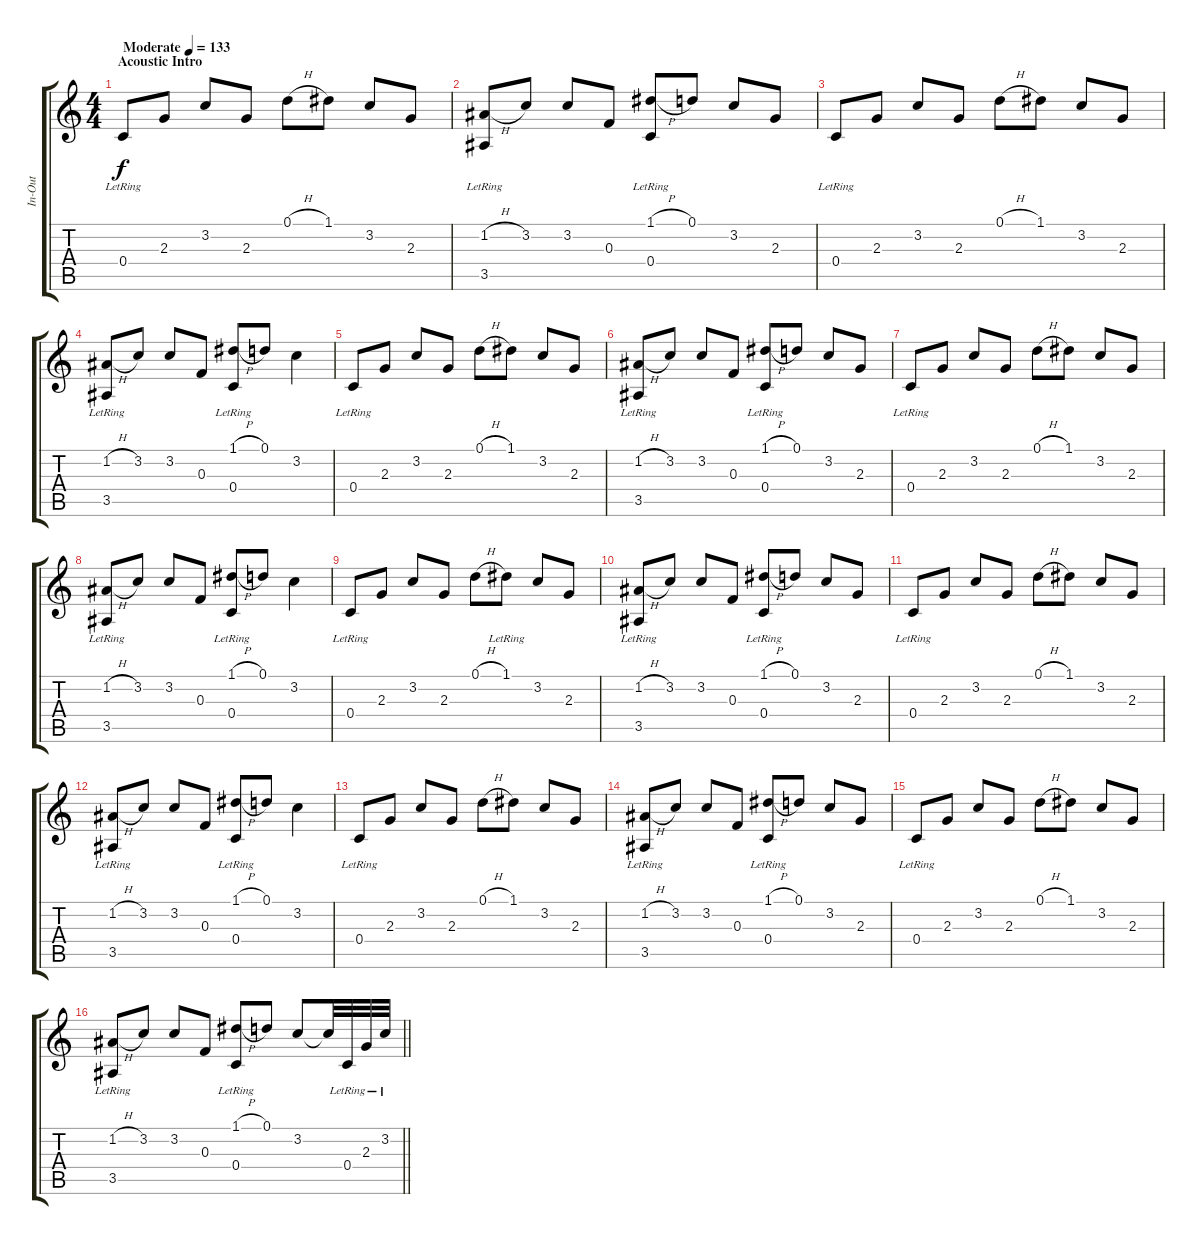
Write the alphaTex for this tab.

\track ("In-Out" "In-Out") {instrument acousticguitarsteel}
\staff {score tabs}
\tuning (D4 A3 F3 C3 G2 D2) {hide}
\ts (4 4)
\section ("" "Acoustic Intro")
\tempo (133 "Moderate")
\clef g2
\ks c
0.4{lr}.8{dy f instrument acousticguitarsteel} 2.3.8 3.2.8 2.3.8 0.1{h}.8 1.1.8 3.2.8 2.3.8 |
(1.2{h} 3.5{lr}).8 3.2.8 3.2.8 0.3.8 (1.1{h} 0.4{lr}).8 0.1.8 3.2.8 2.3.8 |
0.4{lr}.8 2.3.8 3.2.8 2.3.8 0.1{h}.8 1.1.8 3.2.8 2.3.8 |
(1.2{h} 3.5{lr}).8 3.2.8 3.2.8 0.3.8 (1.1{h} 0.4{lr}).8 0.1.8 3.2.4 |
0.4{lr}.8 2.3.8 3.2.8 2.3.8 0.1{h}.8 1.1.8 3.2.8 2.3.8 |
(1.2{h} 3.5{lr}).8 3.2.8 3.2.8 0.3.8 (1.1{h} 0.4{lr}).8 0.1.8 3.2.8 2.3.8 |
0.4{lr}.8 2.3.8 3.2.8 2.3.8 0.1{h}.8 1.1.8 3.2.8 2.3.8 |
(1.2{h} 3.5{lr}).8 3.2.8 3.2.8 0.3.8 (1.1{h} 0.4{lr}).8 0.1.8 3.2.4 |
0.4{lr}.8 2.3.8 3.2.8 2.3.8 0.1{h}.8 1.1{lr}.8 3.2.8 2.3.8 |
(1.2{h} 3.5{lr}).8 3.2.8 3.2.8 0.3.8 (1.1{h} 0.4{lr}).8 0.1.8 3.2.8 2.3.8 |
0.4{lr}.8 2.3.8 3.2.8 2.3.8 0.1{h}.8 1.1.8 3.2.8 2.3.8 |
(1.2{h} 3.5{lr}).8 3.2.8 3.2.8 0.3.8 (1.1{h} 0.4{lr}).8 0.1.8 3.2.4 |
0.4{lr}.8 2.3.8 3.2.8 2.3.8 0.1{h}.8 1.1.8 3.2.8 2.3.8 |
(1.2{h} 3.5{lr}).8 3.2.8 3.2.8 0.3.8 (1.1{h} 0.4{lr}).8 0.1.8 3.2.8 2.3.8 |
0.4{lr}.8 2.3.8 3.2.8 2.3.8 0.1{h}.8 1.1.8 3.2.8 2.3.8 |
\barLineRight lightlight
(1.2{h} 3.5{lr}).8 3.2.8 3.2.8 0.3.8 (1.1{h} 0.4{lr}).8 0.1.8 3.2.8 3.2{t}.32 0.4{lr}.32 2.3{lr}.32 3.2{lr}.32
